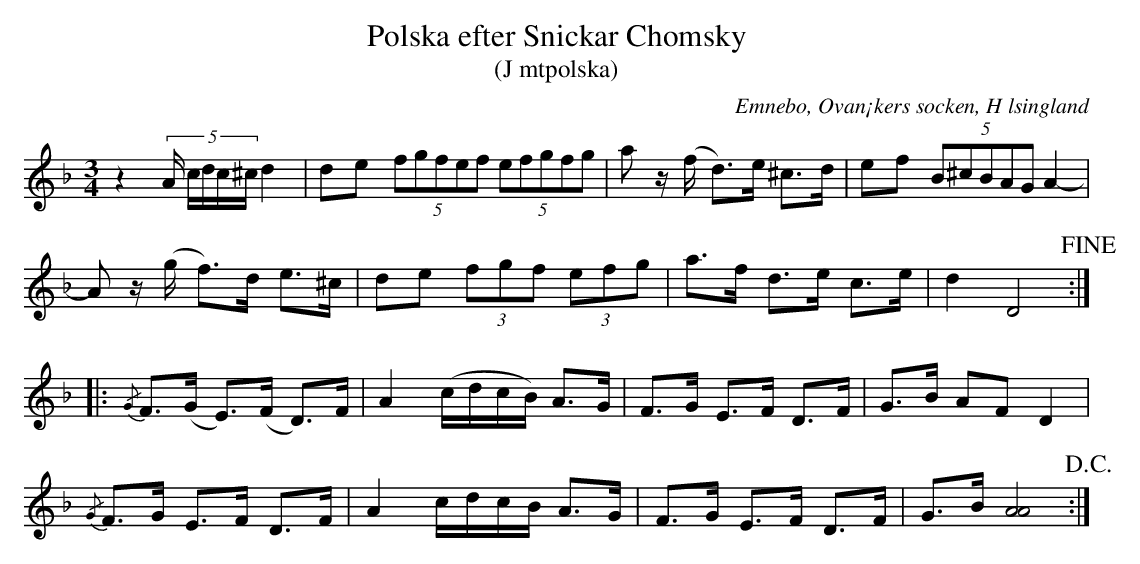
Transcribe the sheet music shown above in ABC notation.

X:1
T: Polska efter Snickar Chomsky
T: (J mtpolska)
O: Emnebo, Ovan¡kers socken, H lsingland
M: 3/4
L: 1/16
K: Dm
z4 (5:2A cdc^c d4 | d2e2 (5:2f2g2f2e2f2 (5:2e2f2g2f2g2 | a2 z(f d2)>e2 ^c2>d2 | e2f2 (5:2B2^c2B2A2G2 A4- |
A2 z(g f2)>d2     e2>^c2 | d2e2 (3f2g2f2 (3e2f2g2 | a2>f2 d2>e2 c2>e2 | d4   D8 !fine! ::
{/G}F2>(G2 E2>)(F2 D2>)F2 | A4 (cdcB) A2>G2 | F2>G2 E2>F2 D2>F2 | G2>B2 A2F2  D4      |
{/G}F2>G2  E2>F2   D2>F2  | A4  cdcB  A2>G2 | F2>G2 E2>F2 D2>F2 | G2>B2 [AA]8 !D.C.! :|
